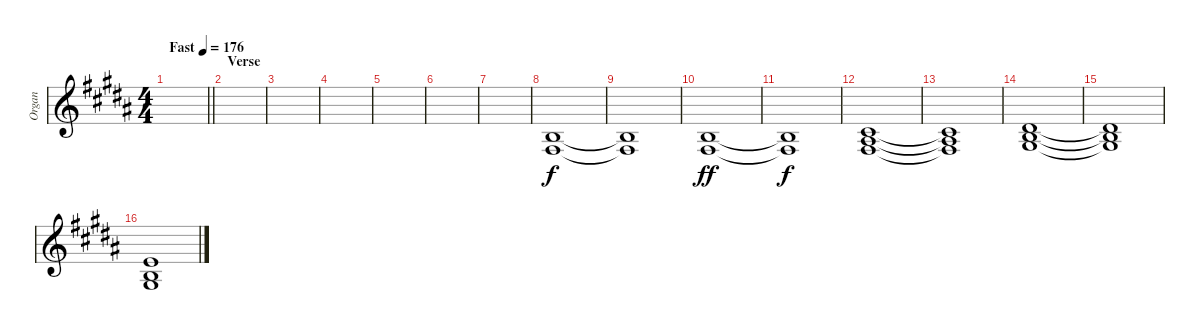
\track ("Organ" "Organ") {instrument drawbarorgan}
\staff {score}
\tuning (E4 B3 G3 D3 A2 E2) {hide}
\ts (4 4)
\tempo (176 "Fast")
\clef g2
\barLineRight lightlight
\ks b
|
\section ("" "Verse")
|
|
|
|
|
|
(0.2 4.4).1{volume 7} |
(0.2{t} 4.4{t}).1 |
(0.2 4.4).1{dy ff} |
(0.2{t} 4.4{t}).1{dy f} |
(2.2 3.3 4.4).1 |
(2.2{t} 3.3{t} 4.4{t}).1 |
(0.2 8.3 6.4).1 |
(0.2{t} 8.3{t} 6.4{t}).1 |
(0.1 0.2 1.3).1
